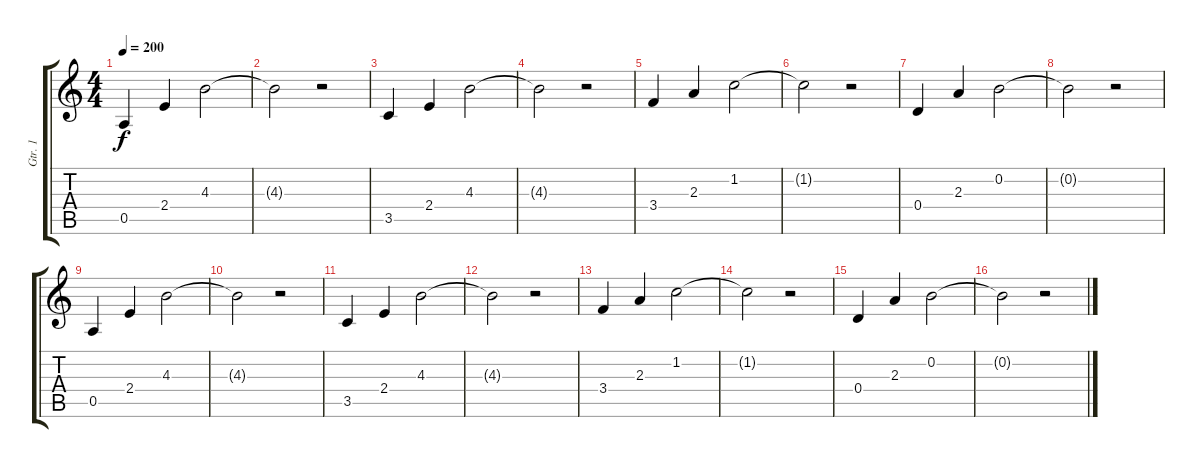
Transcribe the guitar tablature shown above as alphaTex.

\track ("Gtr. 1" "Gtr. 1") {instrument overdrivenguitar}
\staff {score tabs}
\tuning (E4 B3 G3 D3 A2 E2) {hide}
\ts (4 4)
\tempo 200
\clef g2
\ks c
0.5.4{dy f instrument overdrivenguitar} 2.4.4 4.3.2 |
4.3{t}.2 r.2 |
3.5.4 2.4.4 4.3.2 |
4.3{t}.2 r.2 |
3.4.4 2.3.4 1.2.2 |
1.2{t}.2 r.2 |
0.4.4 2.3.4 0.2.2 |
0.2{t}.2 r.2 |
0.5.4 2.4.4 4.3.2 |
4.3{t}.2 r.2 |
3.5.4 2.4.4 4.3.2 |
4.3{t}.2 r.2 |
3.4.4 2.3.4 1.2.2 |
1.2{t}.2 r.2 |
0.4.4 2.3.4 0.2.2 |
0.2{t}.2 r.2
